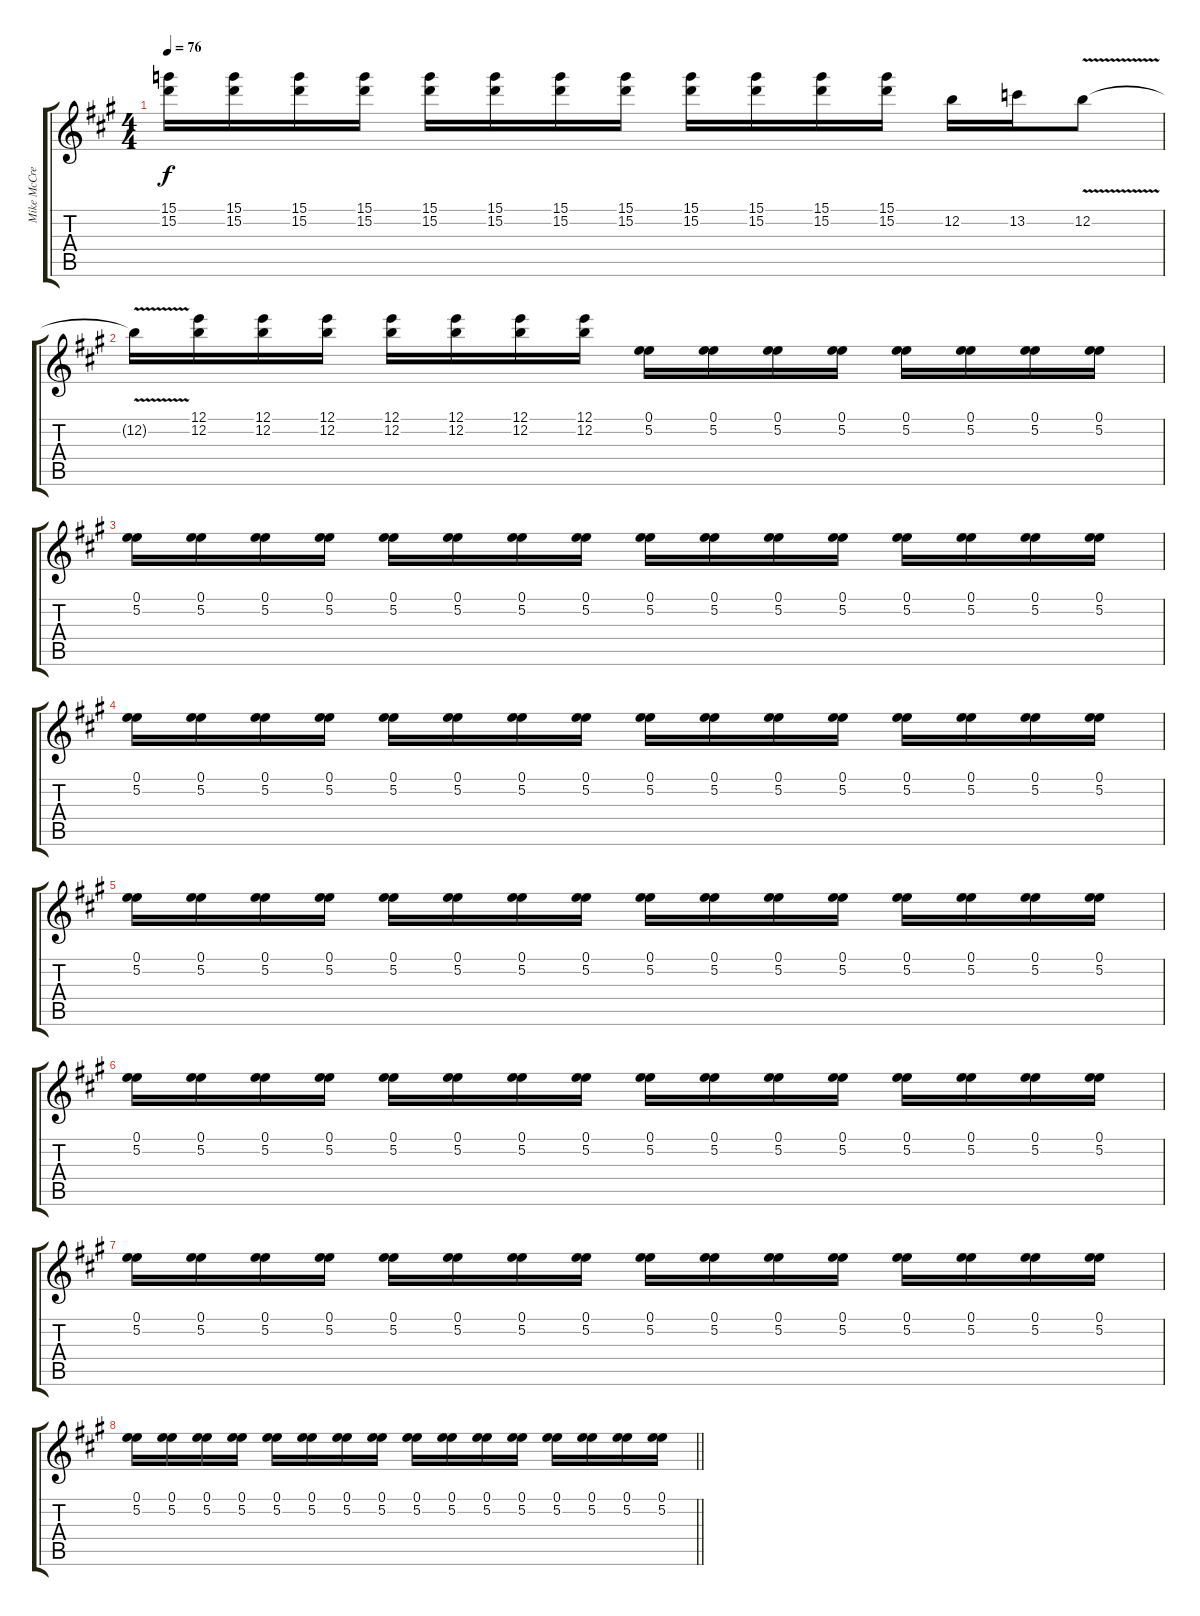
\track ("Mike McCready (gtr. 2)" "Mike McCre") {instrument distortionguitar}
\staff {score tabs}
\tuning (E4 B3 G3 D3 A2 E2) {hide}
\ts (4 4)
\tempo 76
\clef g2
\ks a
(15.1 15.2).16{dy f} (15.1 15.2).16 (15.1 15.2).16 (15.1 15.2).16 (15.1 15.2).16 (15.1 15.2).16 (15.1 15.2).16 (15.1 15.2).16 (15.1 15.2).16 (15.1 15.2).16 (15.1 15.2).16 (15.1 15.2).16 12.2.16 13.2.16 12.2{v}.8 |
12.2{t}.16 (12.1 12.2).16 (12.1 12.2).16 (12.1 12.2).16 (12.1 12.2).16 (12.1 12.2).16 (12.1 12.2).16 (12.1 12.2).16 (0.1 5.2).16 (0.1 5.2).16 (0.1 5.2).16 (0.1 5.2).16 (0.1 5.2).16 (0.1 5.2).16 (0.1 5.2).16 (0.1 5.2).16 |
(0.1 5.2).16 (0.1 5.2).16 (0.1 5.2).16 (0.1 5.2).16 (0.1 5.2).16 (0.1 5.2).16 (0.1 5.2).16 (0.1 5.2).16 (0.1 5.2).16 (0.1 5.2).16 (0.1 5.2).16 (0.1 5.2).16 (0.1 5.2).16 (0.1 5.2).16 (0.1 5.2).16 (0.1 5.2).16 |
(0.1 5.2).16 (0.1 5.2).16 (0.1 5.2).16 (0.1 5.2).16 (0.1 5.2).16 (0.1 5.2).16 (0.1 5.2).16 (0.1 5.2).16 (0.1 5.2).16 (0.1 5.2).16 (0.1 5.2).16 (0.1 5.2).16 (0.1 5.2).16 (0.1 5.2).16 (0.1 5.2).16 (0.1 5.2).16 |
(0.1 5.2).16 (0.1 5.2).16 (0.1 5.2).16 (0.1 5.2).16 (0.1 5.2).16 (0.1 5.2).16 (0.1 5.2).16 (0.1 5.2).16 (0.1 5.2).16 (0.1 5.2).16 (0.1 5.2).16 (0.1 5.2).16 (0.1 5.2).16 (0.1 5.2).16 (0.1 5.2).16 (0.1 5.2).16 |
(0.1 5.2).16 (0.1 5.2).16 (0.1 5.2).16 (0.1 5.2).16 (0.1 5.2).16 (0.1 5.2).16 (0.1 5.2).16 (0.1 5.2).16 (0.1 5.2).16 (0.1 5.2).16 (0.1 5.2).16 (0.1 5.2).16 (0.1 5.2).16 (0.1 5.2).16 (0.1 5.2).16 (0.1 5.2).16 |
(0.1 5.2).16 (0.1 5.2).16 (0.1 5.2).16 (0.1 5.2).16 (0.1 5.2).16 (0.1 5.2).16 (0.1 5.2).16 (0.1 5.2).16 (0.1 5.2).16 (0.1 5.2).16 (0.1 5.2).16 (0.1 5.2).16 (0.1 5.2).16 (0.1 5.2).16 (0.1 5.2).16 (0.1 5.2).16 |
\barLineRight lightlight
(0.1 5.2).16 (0.1 5.2).16 (0.1 5.2).16 (0.1 5.2).16 (0.1 5.2).16 (0.1 5.2).16 (0.1 5.2).16 (0.1 5.2).16 (0.1 5.2).16 (0.1 5.2).16 (0.1 5.2).16 (0.1 5.2).16 (0.1 5.2).16 (0.1 5.2).16 (0.1 5.2).16 (0.1 5.2).16
